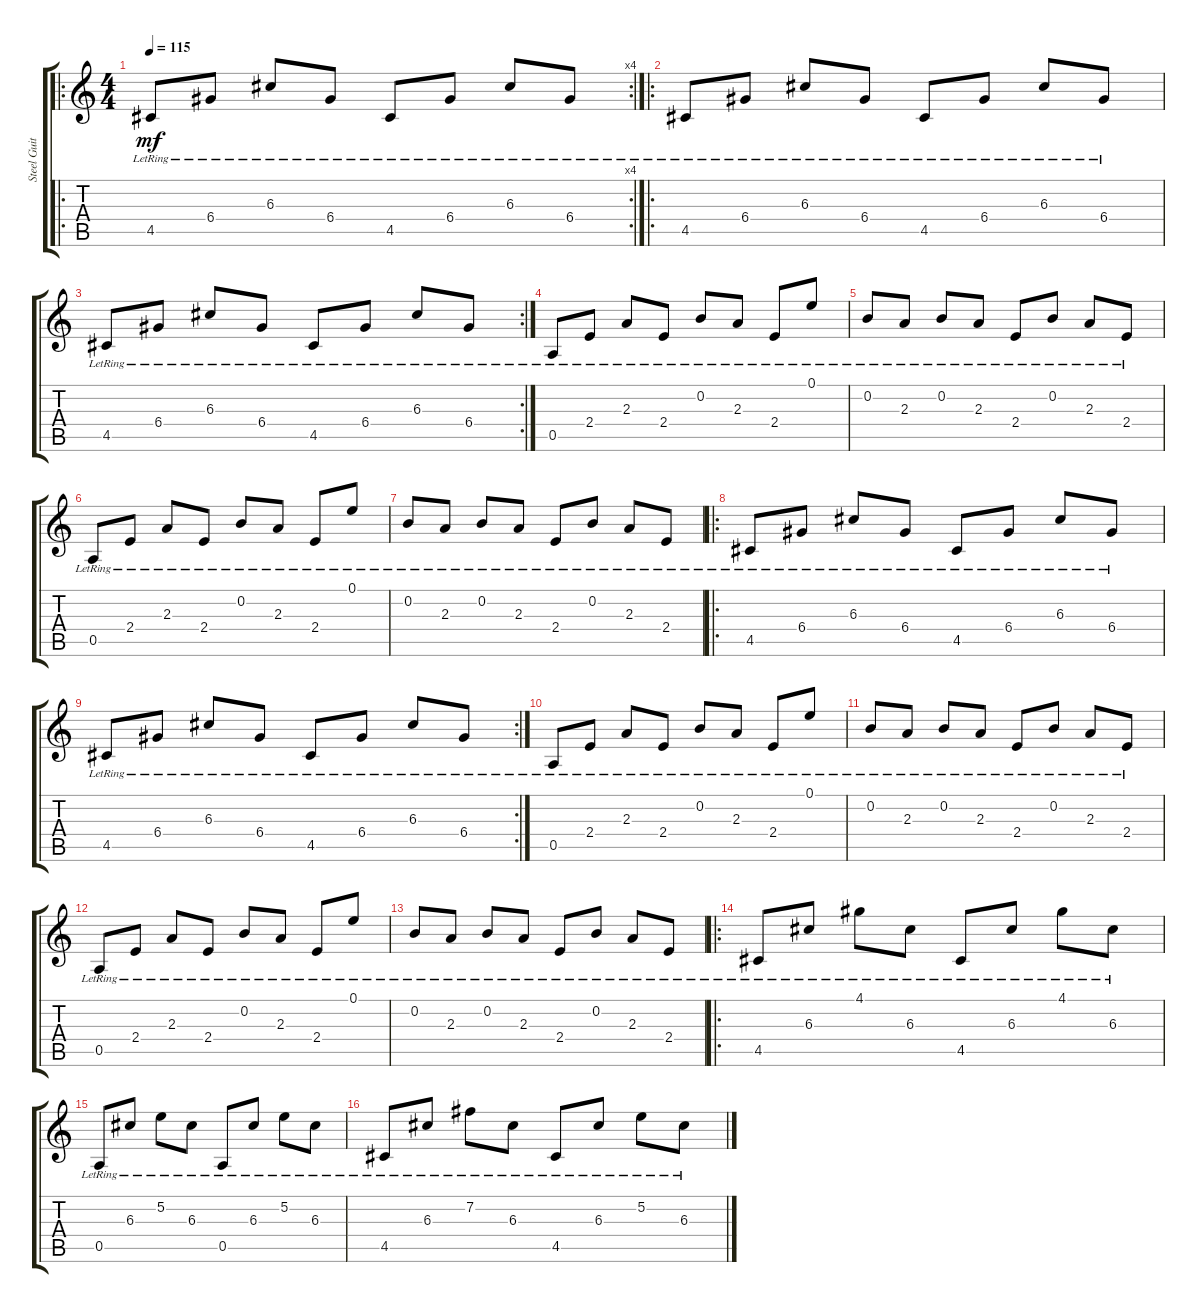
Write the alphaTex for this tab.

\track ("Steel Guitar" "Steel Guit") {instrument acousticguitarsteel}
\staff {score tabs}
\tuning (E4 B3 G3 D3 A2 E2) {hide}
\ro
\rc 4
\ts (4 4)
\tempo 115
\clef g2
\ks c
4.5{lr}.8{dy mf instrument acousticguitarsteel} 6.4{lr}.8 6.3{lr}.8 6.4{lr}.8 4.5{lr}.8 6.4{lr}.8 6.3{lr}.8 6.4{lr}.8 |
\ro
4.5{lr}.8 6.4{lr}.8 6.3{lr}.8 6.4{lr}.8 4.5{lr}.8 6.4{lr}.8 6.3{lr}.8 6.4{lr}.8 |
\rc 2
4.5{lr}.8 6.4{lr}.8 6.3{lr}.8 6.4{lr}.8 4.5{lr}.8 6.4{lr}.8 6.3{lr}.8 6.4{lr}.8 |
0.5{lr}.8 2.4{lr}.8 2.3{lr}.8 2.4{lr}.8 0.2{lr}.8 2.3{lr}.8 2.4{lr}.8 0.1{lr}.8 |
0.2{lr}.8 2.3{lr}.8 0.2{lr}.8 2.3{lr}.8 2.4{lr}.8 0.2{lr}.8 2.3{lr}.8 2.4{lr}.8 |
0.5{lr}.8 2.4{lr}.8 2.3{lr}.8 2.4{lr}.8 0.2{lr}.8 2.3{lr}.8 2.4{lr}.8 0.1{lr}.8 |
0.2{lr}.8 2.3{lr}.8 0.2{lr}.8 2.3{lr}.8 2.4{lr}.8 0.2{lr}.8 2.3{lr}.8 2.4{lr}.8 |
\ro
4.5{lr}.8 6.4{lr}.8 6.3{lr}.8 6.4{lr}.8 4.5{lr}.8 6.4{lr}.8 6.3{lr}.8 6.4{lr}.8 |
\rc 2
4.5{lr}.8 6.4{lr}.8 6.3{lr}.8 6.4{lr}.8 4.5{lr}.8 6.4{lr}.8 6.3{lr}.8 6.4{lr}.8 |
0.5{lr}.8 2.4{lr}.8 2.3{lr}.8 2.4{lr}.8 0.2{lr}.8 2.3{lr}.8 2.4{lr}.8 0.1{lr}.8 |
0.2{lr}.8 2.3{lr}.8 0.2{lr}.8 2.3{lr}.8 2.4{lr}.8 0.2{lr}.8 2.3{lr}.8 2.4{lr}.8 |
0.5{lr}.8 2.4{lr}.8 2.3{lr}.8 2.4{lr}.8 0.2{lr}.8 2.3{lr}.8 2.4{lr}.8 0.1{lr}.8 |
0.2{lr}.8 2.3{lr}.8 0.2{lr}.8 2.3{lr}.8 2.4{lr}.8 0.2{lr}.8 2.3{lr}.8 2.4{lr}.8 |
\ro
4.5{lr}.8 6.3{lr}.8 4.1{lr}.8 6.3{lr}.8 4.5{lr}.8 6.3{lr}.8 4.1{lr}.8 6.3{lr}.8 |
0.5{lr}.8 6.3{lr}.8 5.2{lr}.8 6.3{lr}.8 0.5{lr}.8 6.3{lr}.8 5.2{lr}.8 6.3{lr}.8 |
4.5{lr}.8 6.3{lr}.8 7.2{lr}.8 6.3{lr}.8 4.5{lr}.8 6.3{lr}.8 5.2{lr}.8 6.3{lr}.8
